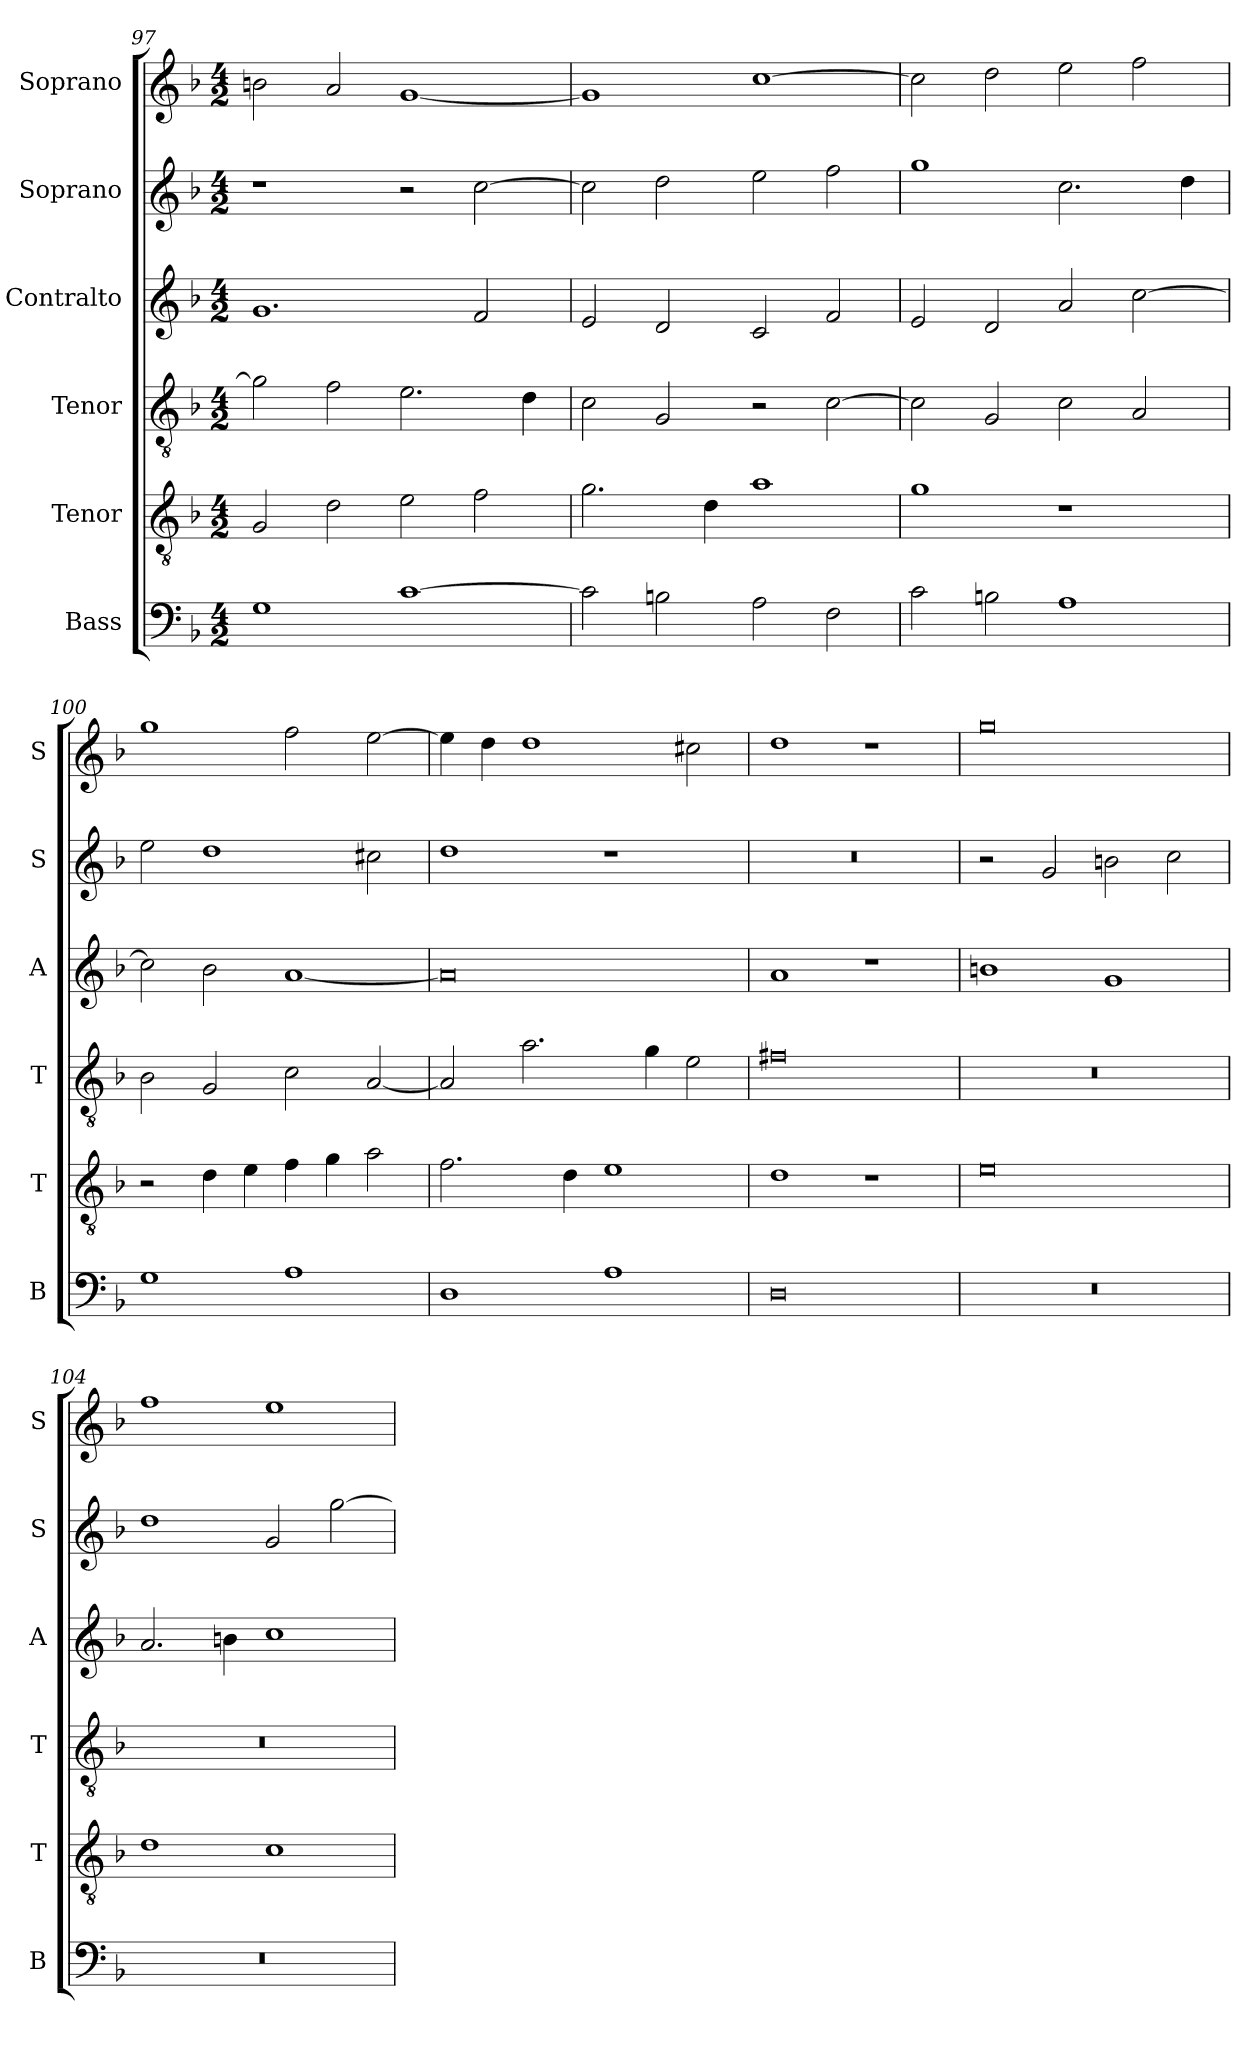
**kern	**kern	**kern	**kern	**kern	**kern
*part6	*part5	*part4	*part3	*part2	*part1
*staff6	*staff5	*staff4	*staff3	*staff2	*staff1
*I"Bass	*I"Tenor	*I"Tenor	*I"Contralto	*I"Soprano	*I"Soprano
*I'B	*I'T	*I'T	*I'A	*I'S	*I'S
*clefF4	*clefGv2	*clefGv2	*clefG2	*clefG2	*clefG2
*k[b-]	*k[b-]	*k[b-]	*k[b-]	*k[b-]	*k[b-]
*M4/2	*M4/2	*M4/2	*M4/2	*M4/2	*M4/2
=97	=97	=97	=97	=97	=97
1G	2G	2g]	1.g	1r	2bn
.	2d	2f	.	.	2a
[1c	2e	2.e	.	2r	[1g
.	2f	.	2f	[2cc	.
.	.	4d	.	.	.
=98	=98	=98	=98	=98	=98
2c]	2.g	2c	2e	2cc]	1g]
2Bn	.	2G	2d	2dd	.
.	4d	.	.	.	.
2A	1a	2r	2c	2ee	[1cc
2F	.	[2c	2f	2ff	.
=99	=99	=99	=99	=99	=99
2c	1g	2c]	2e	1gg	2cc]
2Bn	.	2G	2d	.	2dd
1A	1r	2c	2a	2.cc	2ee
.	.	2A	[2cc	.	2ff
.	.	.	.	4dd	.
=100	=100	=100	=100	=100	=100
1G	2r	2B-	2cc]	2ee	1gg
.	4d	2G	2b-	1dd	.
.	4e	.	.	.	.
1A	4f	2c	[1a	.	2ff
.	4g	.	.	.	.
.	2a	[2A	.	2cc#X	[2ee
=101	=101	=101	=101	=101	=101
1D	2.f	2A]	0a]	1dd	4ee]
.	.	.	.	.	4dd
.	.	2.a	.	.	1dd
.	4d	.	.	.	.
1A	1e	.	.	1r	.
.	.	4g	.	.	.
.	.	2e	.	.	2cc#X
=102	=102	=102	=102	=102	=102
0D	1d	0f#X	1a	0r	1dd
.	1r	.	1r	.	1r
=103	=103	=103	=103	=103	=103
0r	0e	0r	1bn	2r	0gg
.	.	.	.	2g	.
.	.	.	1g	2bn	.
.	.	.	.	2cc	.
=104	=104	=104	=104	=104	=104
0r	1d	0r	2.a	1dd	1ff
.	.	.	4bn	.	.
.	1c	.	1cc	2g	1ee
.	.	.	.	[2gg	.
=	=	=	=	=	=
*-	*-	*-	*-	*-	*-
